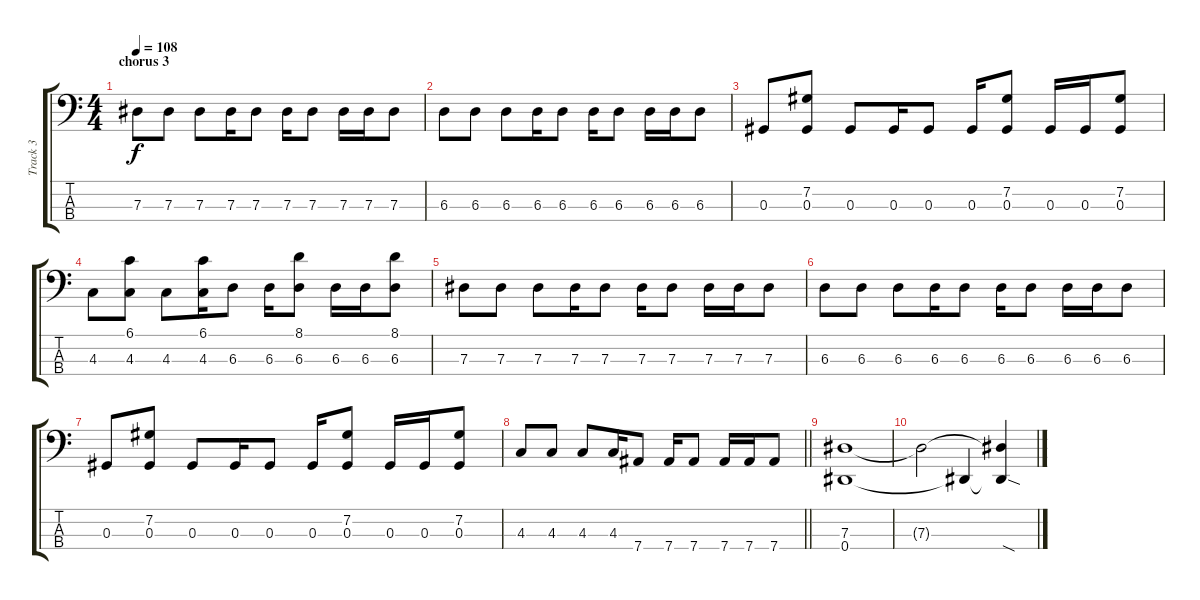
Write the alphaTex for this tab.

\track ("Track 3" "Track 3") {instrument electricbasspick}
\staff {score tabs}
\tuning (Gb2 Db2 Ab1 Eb1) {hide}
\ts (4 4)
\section ("" "chorus 3")
\tempo 108
\clef f4
\ks c
7.3.8{dy f} 7.3.8 7.3.8 7.3.16 7.3.8 7.3.16 7.3.8 7.3.16 7.3.16 7.3.8 |
6.3.8 6.3.8 6.3.8 6.3.16 6.3.8 6.3.16 6.3.8 6.3.16 6.3.16 6.3.8 |
0.3.8 (7.2 0.3).8 0.3.8 0.3.16 0.3.8 0.3.16 (7.2 0.3).8 0.3.16 0.3.16 (7.2 0.3).8 |
4.3.8 (6.1 4.3).8 4.3.8 (6.1 4.3).16 6.3.8 6.3.16 (8.1 6.3).8 6.3.16 6.3.16 (8.1 6.3).8 |
7.3.8 7.3.8 7.3.8 7.3.16 7.3.8 7.3.16 7.3.8 7.3.16 7.3.16 7.3.8 |
6.3.8 6.3.8 6.3.8 6.3.16 6.3.8 6.3.16 6.3.8 6.3.16 6.3.16 6.3.8 |
0.3.8 (7.2 0.3).8 0.3.8 0.3.16 0.3.8 0.3.16 (7.2 0.3).8 0.3.16 0.3.16 (7.2 0.3).8 |
\barLineRight lightlight
4.3.8 4.3.8 4.3.8 4.3.16 7.4.8 7.4.16 7.4.8 7.4.16 7.4.16 7.4.8 |
(7.3 0.4).1 |
7.3{t}.2 0.4{t}.4 (7.3{t} 0.4{sod t}).4
